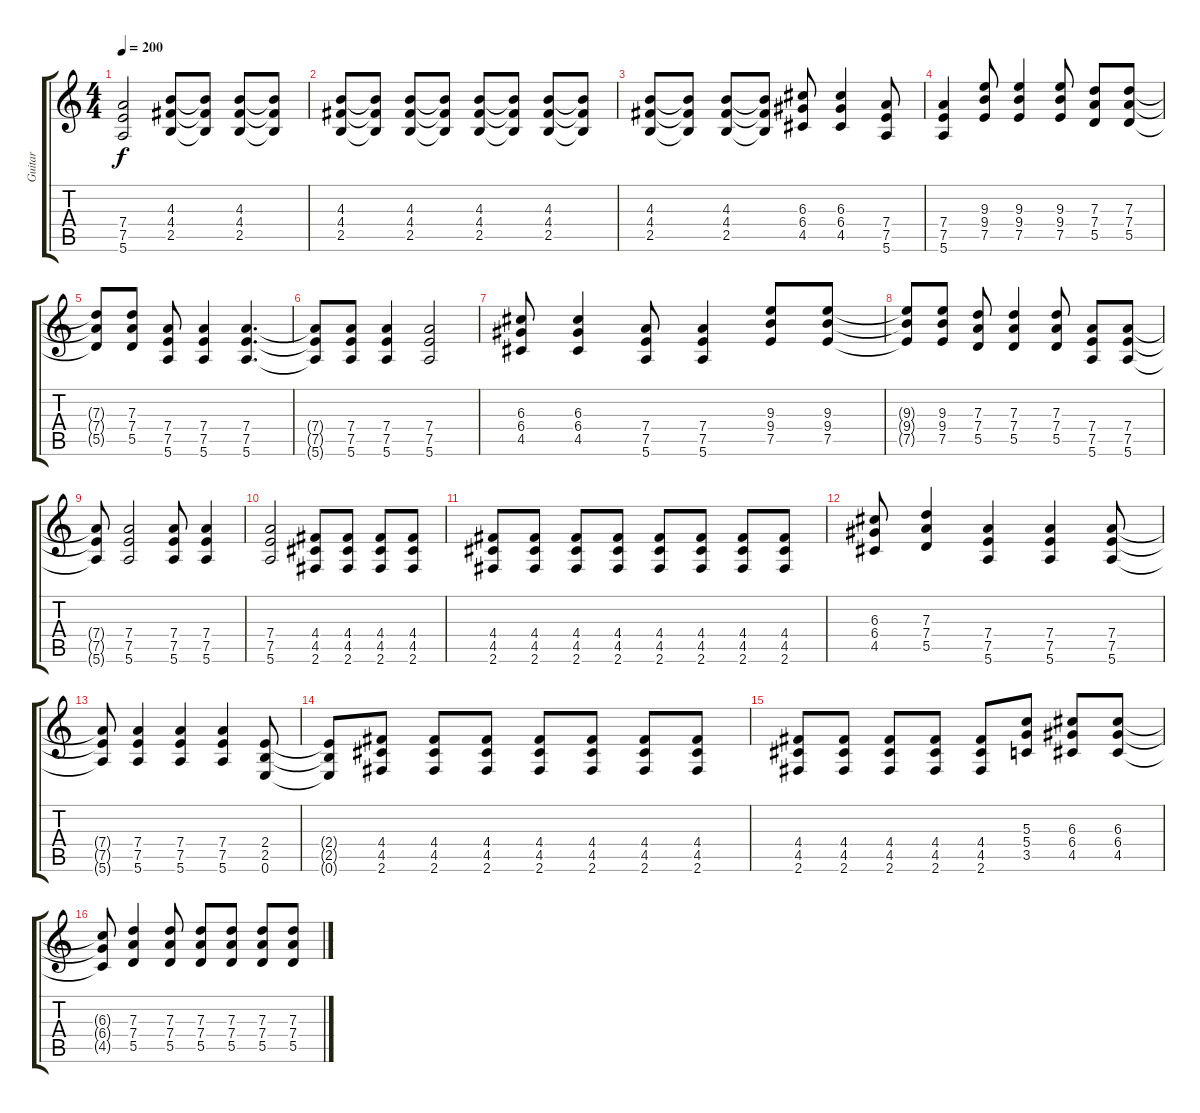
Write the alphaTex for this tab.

\track ("Guitar" "Guitar") {instrument distortionguitar}
\staff {score tabs}
\tuning (E4 B3 G3 D3 A2 E2) {hide}
\ts (4 4)
\tempo 200
\clef g2
\ks c
(7.4{t} 7.5{t} 5.6{t}).2{dy f} (4.3 4.4 2.5).8 (4.3{t} 4.4{t} 2.5{t}).8 (4.3 4.4 2.5).8 (4.3{t} 4.4{t} 2.5{t}).8 |
(4.3 4.4 2.5).8 (4.3{t} 4.4{t} 2.5{t}).8 (4.3 4.4 2.5).8 (4.3{t} 4.4{t} 2.5{t}).8 (4.3 4.4 2.5).8 (4.3{t} 4.4{t} 2.5{t}).8 (4.3 4.4 2.5).8 (4.3{t} 4.4{t} 2.5{t}).8 |
(4.3 4.4 2.5).8 (4.3{t} 4.4{t} 2.5{t}).8 (4.3 4.4 2.5).8 (4.3{t} 4.4{t} 2.5{t}).8 (6.3 6.4 4.5).8 (6.3 6.4 4.5).4 (7.4 7.5 5.6).8 |
(7.4 7.5 5.6).4 (9.3 9.4 7.5).8 (9.3 9.4 7.5).4 (9.3 9.4 7.5).8 (7.3 7.4 5.5).8 (7.3 7.4 5.5).8 |
(7.3{t} 7.4{t} 5.5{t}).8 (7.3 7.4 5.5).8 (7.4 7.5 5.6).8 (7.4 7.5 5.6).4 (7.4 7.5 5.6).4{d} |
(7.4{t} 7.5{t} 5.6{t}).8 (7.4 7.5 5.6).8 (7.4 7.5 5.6).4 (7.4 7.5 5.6).2 |
(6.3 6.4 4.5).8 (6.3 6.4 4.5).4 (7.4 7.5 5.6).8 (7.4 7.5 5.6).4 (9.3 9.4 7.5).8 (9.3 9.4 7.5).8 |
(9.3{t} 9.4{t} 7.5{t}).8 (9.3 9.4 7.5).8 (7.3 7.4 5.5).8 (7.3 7.4 5.5).4 (7.3 7.4 5.5).8 (7.4 7.5 5.6).8 (7.4 7.5 5.6).8 |
(7.4{t} 7.5{t} 5.6{t}).8 (7.4 7.5 5.6).2 (7.4 7.5 5.6).8 (7.4 7.5 5.6).4 |
(7.4 7.5 5.6).2 (4.4 4.5 2.6).8 (4.4 4.5 2.6).8 (4.4 4.5 2.6).8 (4.4 4.5 2.6).8 |
(4.4 4.5 2.6).8 (4.4 4.5 2.6).8 (4.4 4.5 2.6).8 (4.4 4.5 2.6).8 (4.4 4.5 2.6).8 (4.4 4.5 2.6).8 (4.4 4.5 2.6).8 (4.4 4.5 2.6).8 |
(6.3 6.4 4.5).8 (7.3 7.4 5.5).4 (7.4 7.5 5.6).4 (7.4 7.5 5.6).4 (7.4 7.5 5.6).8 |
(7.4{t} 7.5{t} 5.6{t}).8 (7.4 7.5 5.6).4 (7.4 7.5 5.6).4 (7.4 7.5 5.6).4 (2.4 2.5 0.6).8 |
(2.4{t} 2.5{t} 0.6{t}).8 (4.4 4.5 2.6).8 (4.4 4.5 2.6).8 (4.4 4.5 2.6).8 (4.4 4.5 2.6).8 (4.4 4.5 2.6).8 (4.4 4.5 2.6).8 (4.4 4.5 2.6).8 |
(4.4 4.5 2.6).8 (4.4 4.5 2.6).8 (4.4 4.5 2.6).8 (4.4 4.5 2.6).8 (4.4 4.5 2.6).8 (5.3 5.4 3.5).8 (6.3 6.4 4.5).8 (6.3 6.4 4.5).8 |
(6.3{t} 6.4{t} 4.5{t}).8 (7.3 7.4 5.5).4 (7.3 7.4 5.5).8 (7.3 7.4 5.5).8 (7.3 7.4 5.5).8 (7.3 7.4 5.5).8 (7.3 7.4 5.5).8
